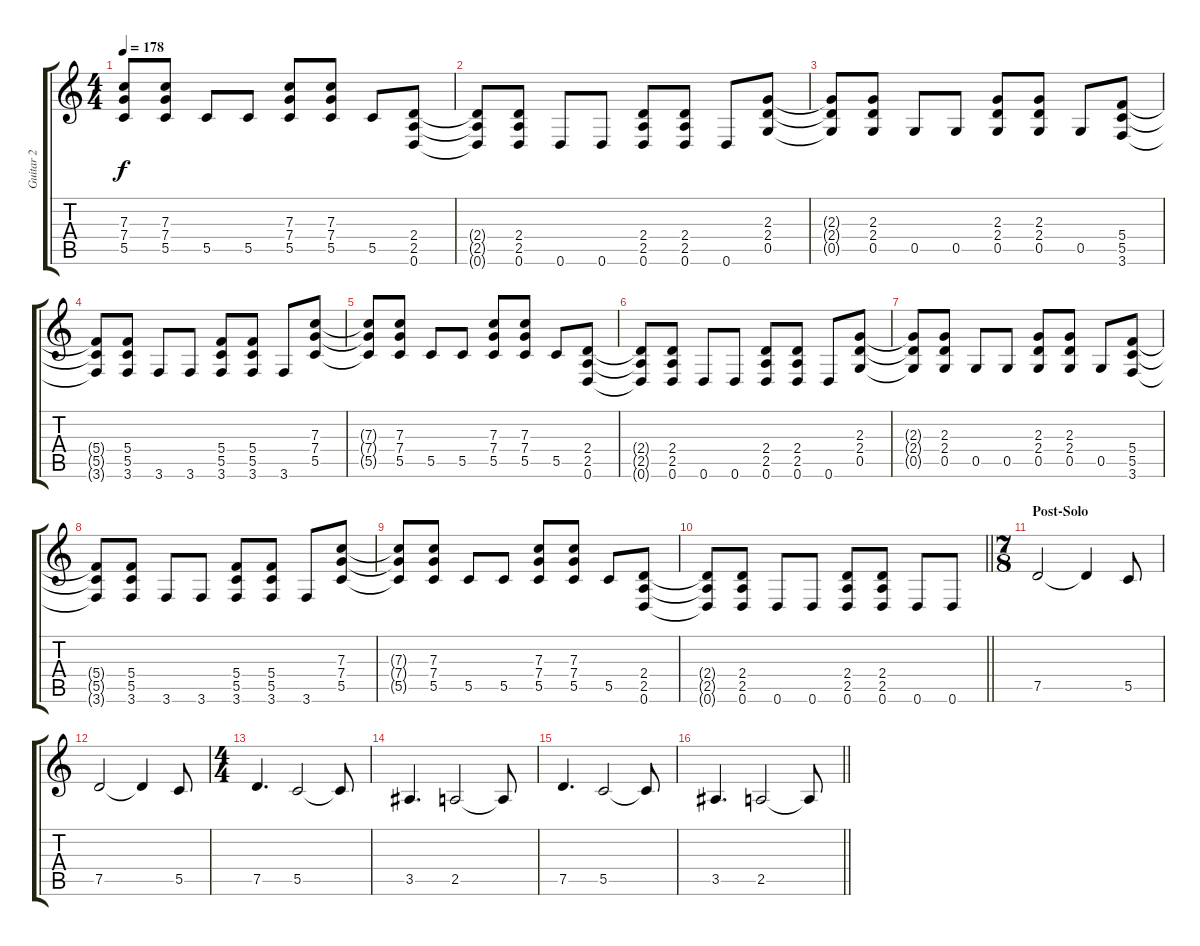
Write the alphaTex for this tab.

\track ("Guitar 2" "Guitar 2") {instrument distortionguitar}
\staff {score tabs}
\tuning (D4 A3 F3 C3 G2 D2) {hide}
\ts (4 4)
\tempo 178
\clef g2
\ks c
(7.3{t} 7.4{t} 5.5{t}).8{dy f} (7.3 7.4 5.5).8 5.5.8 5.5.8 (7.3 7.4 5.5).8 (7.3 7.4 5.5).8 5.5.8 (2.4 2.5 0.6).8 |
(2.4{t} 2.5{t} 0.6{t}).8 (2.4 2.5 0.6).8 0.6.8 0.6.8 (2.4 2.5 0.6).8 (2.4 2.5 0.6).8 0.6.8 (2.3 2.4 0.5).8 |
(2.3{t} 2.4{t} 0.5{t}).8 (2.3 2.4 0.5).8 0.5.8 0.5.8 (2.3 2.4 0.5).8 (2.3 2.4 0.5).8 0.5.8 (5.4 5.5 3.6).8 |
(5.4{t} 5.5{t} 3.6{t}).8 (5.4 5.5 3.6).8 3.6.8 3.6.8 (5.4 5.5 3.6).8 (5.4 5.5 3.6).8 3.6.8 (7.3 7.4 5.5).8 |
(7.3{t} 7.4{t} 5.5{t}).8 (7.3 7.4 5.5).8 5.5.8 5.5.8 (7.3 7.4 5.5).8 (7.3 7.4 5.5).8 5.5.8 (2.4 2.5 0.6).8 |
(2.4{t} 2.5{t} 0.6{t}).8 (2.4 2.5 0.6).8 0.6.8 0.6.8 (2.4 2.5 0.6).8 (2.4 2.5 0.6).8 0.6.8 (2.3 2.4 0.5).8 |
(2.3{t} 2.4{t} 0.5{t}).8 (2.3 2.4 0.5).8 0.5.8 0.5.8 (2.3 2.4 0.5).8 (2.3 2.4 0.5).8 0.5.8 (5.4 5.5 3.6).8 |
(5.4{t} 5.5{t} 3.6{t}).8 (5.4 5.5 3.6).8 3.6.8 3.6.8 (5.4 5.5 3.6).8 (5.4 5.5 3.6).8 3.6.8 (7.3 7.4 5.5).8 |
(7.3{t} 7.4{t} 5.5{t}).8 (7.3 7.4 5.5).8 5.5.8 5.5.8 (7.3 7.4 5.5).8 (7.3 7.4 5.5).8 5.5.8 (2.4 2.5 0.6).8 |
\barLineRight lightlight
(2.4{t} 2.5{t} 0.6{t}).8 (2.4 2.5 0.6).8 0.6.8 0.6.8 (2.4 2.5 0.6).8 (2.4 2.5 0.6).8 0.6.8 0.6.8 |
\ts (7 8)
\section ("" "Post-Solo")
7.5.2 7.5{t}.4 5.5.8 |
7.5.2 7.5{t}.4 5.5.8 |
\ts (4 4)
7.5.4{d} 5.5.2 5.5{t}.8 |
3.5.4{d} 2.5.2 2.5{t}.8 |
7.5.4{d} 5.5.2 5.5{t}.8 |
\barLineRight lightlight
3.5.4{d} 2.5.2 2.5{t}.8
